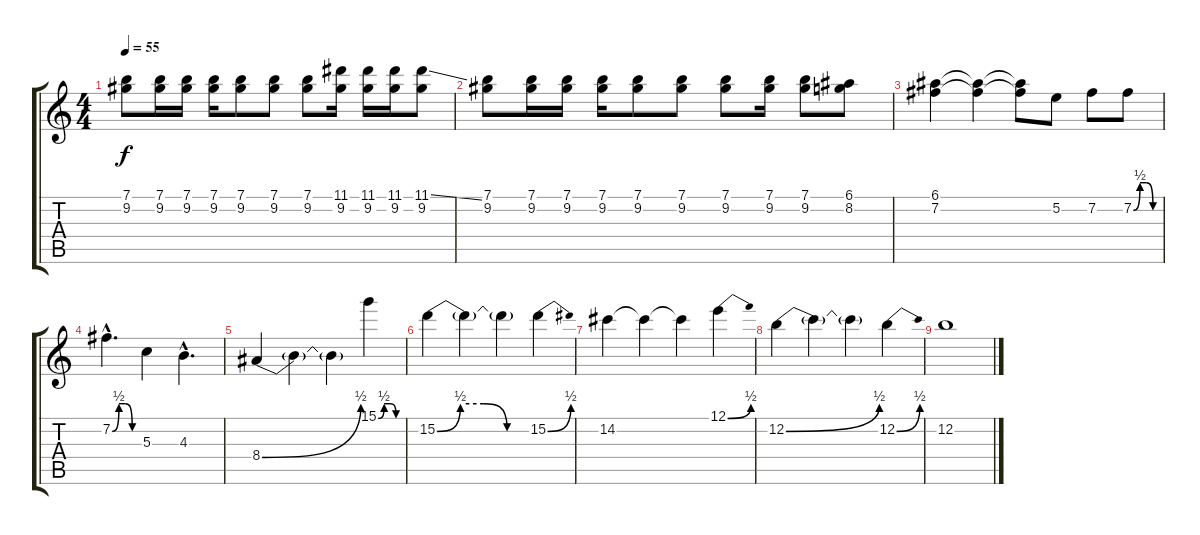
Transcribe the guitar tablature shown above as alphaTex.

\track "" {instrument electricguitarjazz}
\staff {score tabs}
\tuning (E4 B3 G3 D3 A2 E2) {hide}
\ts (4 4)
\tempo 55
\clef g2
\ks c
(7.1 9.2).8{dy f} (7.1 9.2).16 (7.1 9.2).16 (7.1 9.2).16 (7.1 9.2).8 (7.1 9.2).8 (7.1 9.2).8 (11.1 9.2).16 (11.1 9.2).16 (11.1 9.2).16 (11.1{ss} 9.2).8 |
(7.1 9.2).8 (7.1 9.2).16 (7.1 9.2).16 (7.1 9.2).16 (7.1 9.2).8 (7.1 9.2).8 (7.1 9.2).8 (7.1 9.2).16 (7.1 9.2).8 (6.1 8.2).8 |
(6.1 7.2).4 (6.1{t} 7.2{t}).4 (6.1{t} 7.2{t}).8 5.2.8 7.2.8 7.2{be (custom 0 0 15 2 30 2 45 0 60 0)}.8 |
7.2{be (custom 0 0 15 2 30 2 45 0 60 0) hac}.4{d} 5.3.4 4.3{hac}.4{d} |
8.4{be (bend 0 0 60 2)}.4 8.4{t}.4 8.4{t}.4 15.1{be (custom 0 0 15 2 30 2 45 0 60 0)}.4 |
15.2{be (custom 0 0 15 2 30 2 45 0 60 0)}.4 15.2{t}.4 15.2{t}.4 15.2{be (bend 0 0 60 2)}.4 |
14.2.4 14.2{t}.4 14.2{t}.4 12.1{be (bend 0 0 60 2)}.4 |
12.2{be (bend 0 0 60 2)}.4 12.2{t}.4 12.2{t}.4 12.2{be (bend 0 0 60 2)}.4 |
12.2.1
